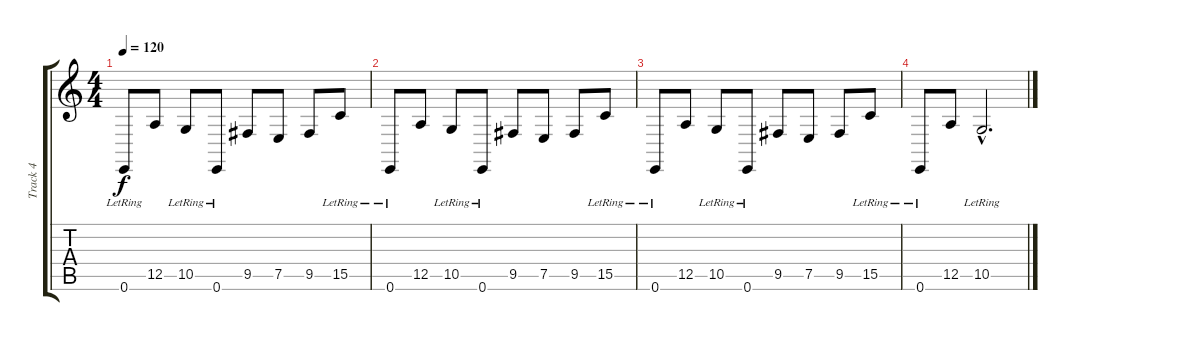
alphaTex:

\track ("Track 4" "Track 4") {instrument acousticgrandpiano}
\staff {score tabs}
\tuning (E4 B3 G3 D3 A2 E2) {hide}
\ts (4 4)
\tempo 120
\clef g2
\ks c
0.6{lr}.8{dy f} 12.5.8 10.5{lr}.8 0.6{lr}.8 9.5.8 7.5.8 9.5.8 15.5{lr}.8 |
0.6{lr}.8 12.5.8 10.5{lr}.8 0.6{lr}.8 9.5.8 7.5.8 9.5.8 15.5{lr}.8 |
0.6{lr}.8 12.5.8 10.5{lr}.8 0.6{lr}.8 9.5.8 7.5.8 9.5.8 15.5{lr}.8 |
0.6{lr}.8 12.5.8 10.5{hac lr}.2{d}
